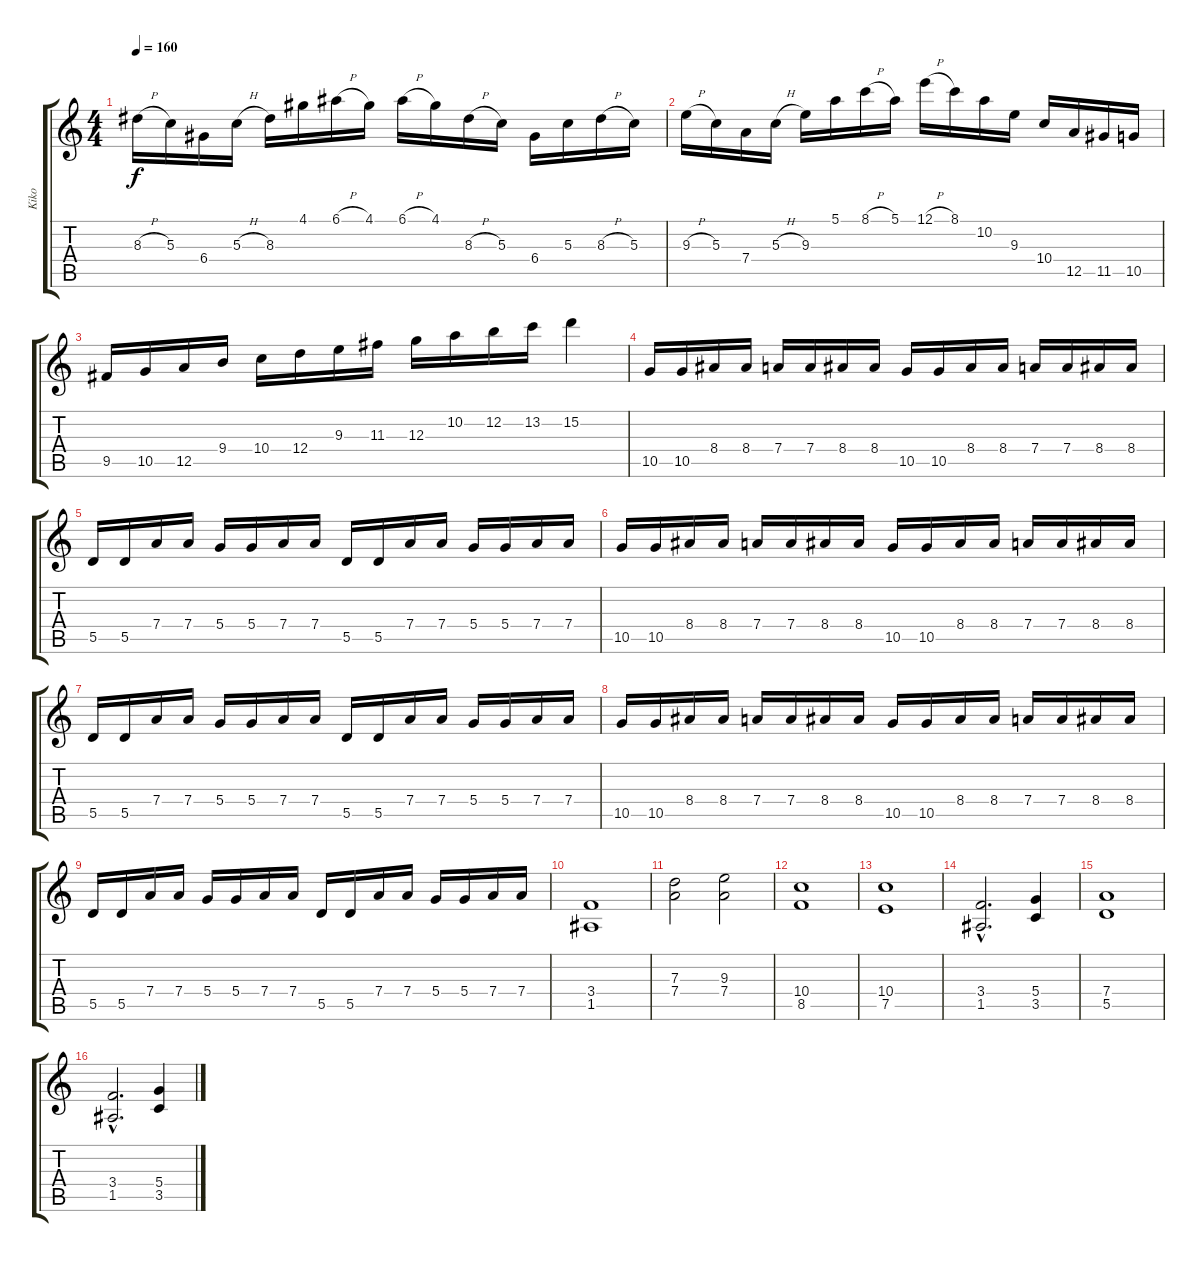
\track ("Kiko" "Kiko") {instrument distortionguitar}
\staff {score tabs}
\tuning (E4 B3 G3 D3 A2 E2) {hide}
\ts (4 4)
\tempo 160
\clef g2
\ks c
8.3{h}.16{dy f} 5.3.16 6.4.16 5.3{h}.16 8.3.16 4.1.16 6.1{h}.16 4.1.16 6.1{h}.16 4.1.16 8.3{h}.16 5.3.16 6.4.16 5.3.16 8.3{h}.16 5.3.16 |
9.3{h}.16 5.3.16 7.4.16 5.3{h}.16 9.3.16 5.1.16 8.1{h}.16 5.1.16 12.1{h}.16 8.1.16 10.2.16 9.3.16 10.4.16 12.5.16 11.5.16 10.5.16 |
9.5.16 10.5.16 12.5.16 9.4.16 10.4.16 12.4.16 9.3.16 11.3.16 12.3.16 10.2.16 12.2.16 13.2.16 15.2.4 |
10.5.16{volume 13} 10.5.16 8.4.16 8.4.16 7.4.16 7.4.16 8.4.16 8.4.16 10.5.16 10.5.16 8.4.16 8.4.16 7.4.16 7.4.16 8.4.16 8.4.16 |
5.5.16 5.5.16 7.4.16 7.4.16 5.4.16 5.4.16 7.4.16 7.4.16 5.5.16 5.5.16 7.4.16 7.4.16 5.4.16 5.4.16 7.4.16 7.4.16 |
10.5.16 10.5.16 8.4.16 8.4.16 7.4.16 7.4.16 8.4.16 8.4.16 10.5.16 10.5.16 8.4.16 8.4.16 7.4.16 7.4.16 8.4.16 8.4.16 |
5.5.16 5.5.16 7.4.16 7.4.16 5.4.16 5.4.16 7.4.16 7.4.16 5.5.16 5.5.16 7.4.16 7.4.16 5.4.16 5.4.16 7.4.16 7.4.16 |
10.5.16 10.5.16 8.4.16 8.4.16 7.4.16 7.4.16 8.4.16 8.4.16 10.5.16 10.5.16 8.4.16 8.4.16 7.4.16 7.4.16 8.4.16 8.4.16 |
5.5.16 5.5.16 7.4.16 7.4.16 5.4.16 5.4.16 7.4.16 7.4.16 5.5.16 5.5.16 7.4.16 7.4.16 5.4.16 5.4.16 7.4.16 7.4.16 |
(3.4 1.5).1 |
(7.3 7.4).2 (9.3 7.4).2 |
(10.4 8.5).1 |
(10.4 7.5).1 |
(3.4{hac} 1.5{hac}).2{d} (5.4 3.5).4 |
(7.4 5.5).1 |
(3.4{hac} 1.5{hac}).2{d} (5.4 3.5).4
